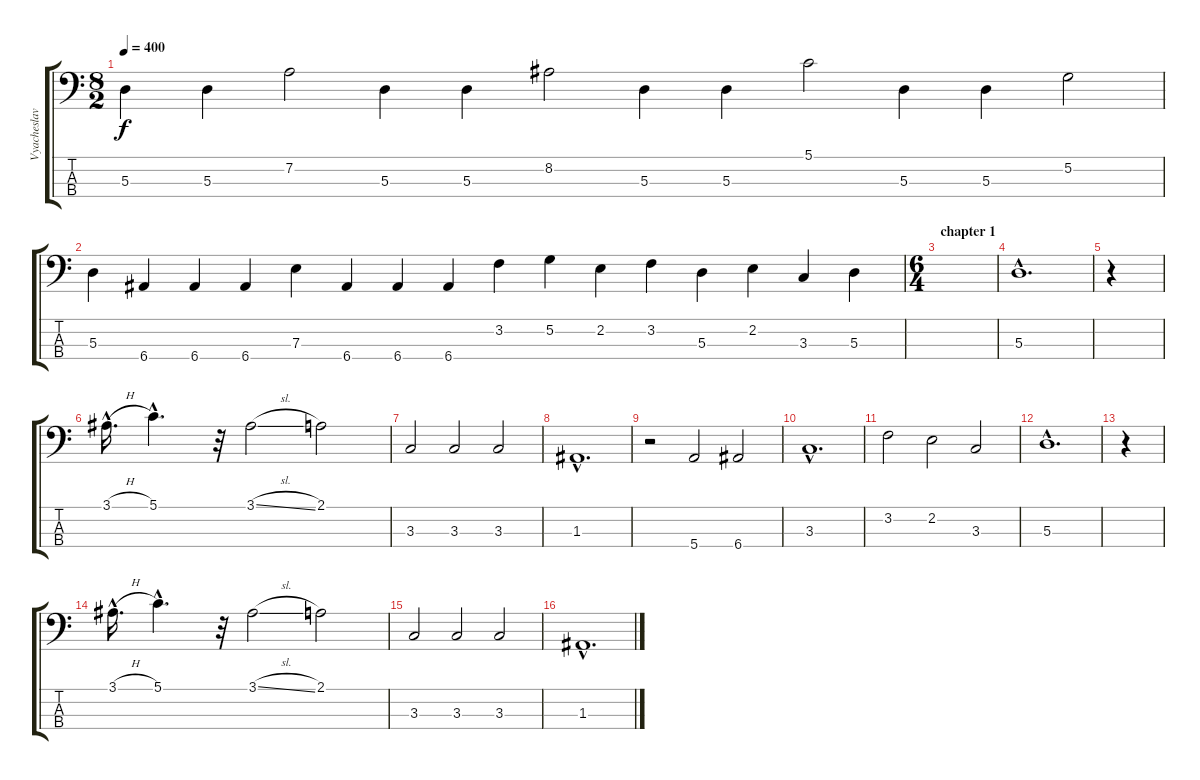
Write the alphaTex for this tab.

\track ("Vyacheslav Semykin bass" "Vyacheslav") {instrument electricbasspick}
\staff {score tabs}
\tuning (G2 D2 A1 E1) {hide}
\ts (8 2)
\tempo 400
\clef f4
\ks c
5.3.4{dy f} 5.3.4 7.2.2 5.3.4 5.3.4 8.2.2 5.3.4 5.3.4 5.1.2 5.3.4 5.3.4 5.2.2 |
5.3.4 6.4.4 6.4.4 6.4.4 7.3.4 6.4.4 6.4.4 6.4.4 3.2.4 5.2.4 2.2.4 3.2.4 5.3.4 2.2.4 3.3.4 5.3.4 |
\ts (6 4)
\section ("" "chapter 1")
|
5.3{hac}.1{d} |
r.4 |
3.1{h hac}.16{d} 5.1{hac}.4{d} r.32 3.1{sl}.2 2.1.2 |
3.3.2 3.3.2 3.3.2 |
1.3{hac}.1{d} |
r.2 5.4.2 6.4.2 |
3.3{hac}.1{d} |
3.2.2 2.2.2 3.3.2 |
5.3{hac}.1{d} |
r.4 |
3.1{h hac}.16{d} 5.1{hac}.4{d} r.32 3.1{sl}.2 2.1.2 |
3.3.2 3.3.2 3.3.2 |
1.3{hac}.1{d}
